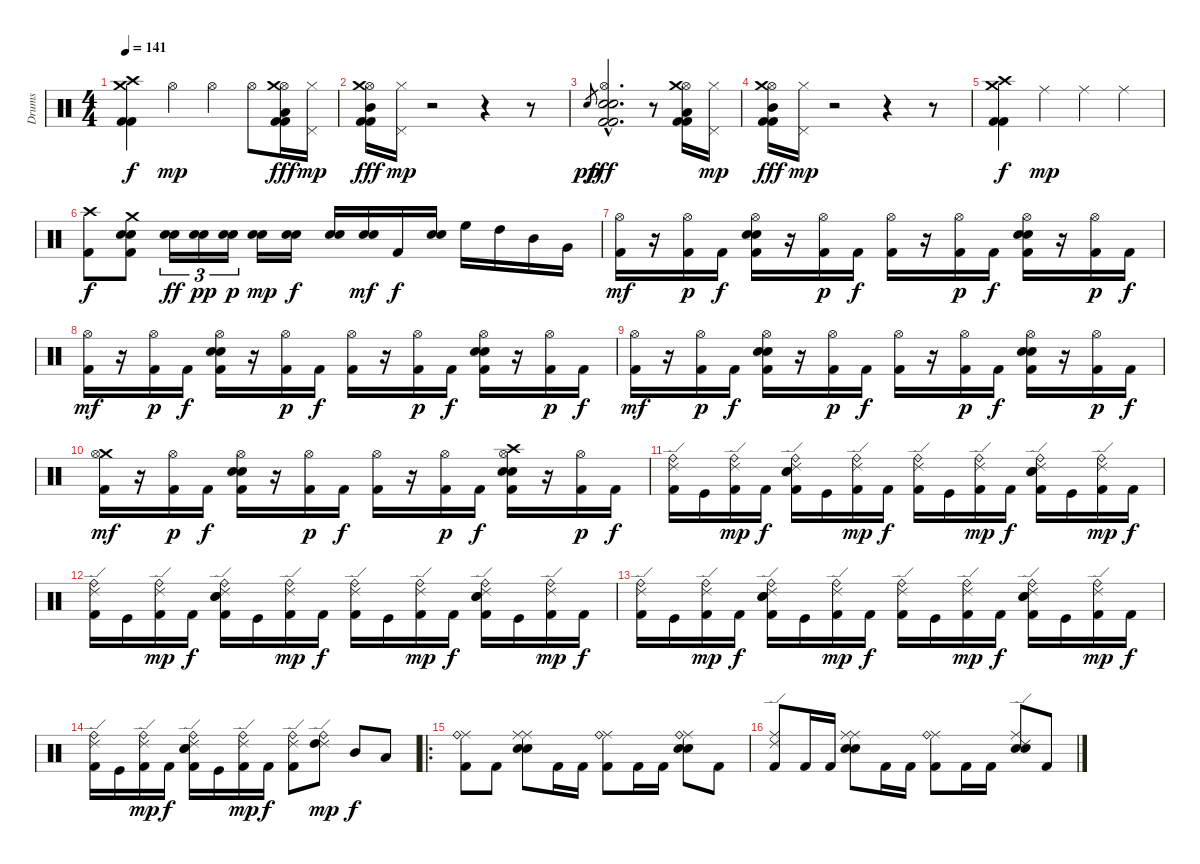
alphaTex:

\track ("Drums" "Drums") {instrument percussion}
\staff {score}
\articulation defaults
\ts (4 4)
\tempo 141
\clef neutral
\ks c
("Crash high (hit)" "Crash medium (hit)" "Kick (hit) 2" "Kick (hit) 2").4{dy f} "Hi-Hat (open)".4{dy mp} "Hi-Hat (open)".4 "Hi-Hat (open)".8 ("Hi-Hat (open)" "Crash medium (hit)" "Low Tom (hit)" "Kick (hit) 2" "Kick (hit) 2").16{dy fff} ("Pedal Hi-Hat (hit)" "Hi-Hat (closed)").16{dy mp} |
("Hi-Hat (open)" "Crash medium (hit)" "Mid Tom (hit)" "Kick (hit) 2" "Kick (hit) 2").16{dy fff} ("Pedal Hi-Hat (hit)" "Hi-Hat (closed)").16{dy mp} r.2 r.4 r.8 |
"Electric Snare (hit)".8{gr dy pp} ("Hi-Hat (open)"{hac} "Electric Snare (hit)"{hac} "Snare (hit) 2"{hac} "Kick (hit) 2"{hac} "Kick (hit) 2"{hac}).2{d dy fff} r.8 ("Hi-Hat (open)" "Crash medium (hit)" "Low Tom (hit)" "Kick (hit) 2" "Kick (hit) 2").16 ("Pedal Hi-Hat (hit)" "Hi-Hat (closed)").16{dy mp} |
("Hi-Hat (open)" "Crash medium (hit)" "Mid Tom (hit)" "Kick (hit) 2" "Kick (hit) 2").16{dy fff} ("Pedal Hi-Hat (hit)" "Hi-Hat (closed)").16{dy mp} r.2 r.4 r.8 |
("Crash high (hit)" "Crash medium (hit)" "Kick (hit) 2" "Kick (hit) 2").4{dy f} "Ride (middle)".4{dy mp} "Ride (middle)".4 "Ride (middle)".4 |
("Crash high (hit)" "Kick (hit) 2").8{dy f} ("Crash medium (hit)" "Snare (hit) 2" "Electric Snare (hit)" "Kick (hit) 2").8 ("Snare (hit) 2" "Electric Snare (hit)").16{tu (3 2) dy ff} ("Snare (hit) 2" "Electric Snare (hit)").16{tu (3 2) dy pp} ("Snare (hit) 2" "Electric Snare (hit)").16{tu (3 2) dy p} ("Snare (hit) 2" "Electric Snare (hit)").16{dy mp} ("Snare (hit) 2" "Electric Snare (hit)").16{dy f} ("Snare (hit) 2" "Electric Snare (hit)").16 ("Snare (hit) 2" "Electric Snare (hit)").16{dy mf} "Kick (hit) 2".16{dy f} ("Snare (hit) 2" "Electric Snare (hit)").16 "High Floor Tom (hit)".16 "High Tom (hit)".16 "Mid Tom (hit)".16 "Very Low Tom (hit)".16 |
("Hi-Hat (open)" "Kick (hit) 2").16{dy mf} r.16 ("Hi-Hat (open)" "Kick (hit) 2").16{dy p} "Kick (hit) 2".16{dy f} ("Hi-Hat (open)" "Electric Snare (hit)" "Snare (hit) 2" "Kick (hit) 2").16 r.16 ("Hi-Hat (open)" "Kick (hit) 2").16{dy p} "Kick (hit) 2".16{dy f} ("Hi-Hat (open)" "Kick (hit) 2").16 r.16 ("Hi-Hat (open)" "Kick (hit) 2").16{dy p} "Kick (hit) 2".16{dy f} ("Hi-Hat (open)" "Electric Snare (hit)" "Snare (hit) 2" "Kick (hit) 2").16 r.16 ("Hi-Hat (open)" "Kick (hit) 2").16{dy p} "Kick (hit) 2".16{dy f} |
("Hi-Hat (open)" "Kick (hit) 2").16{dy mf} r.16 ("Hi-Hat (open)" "Kick (hit) 2").16{dy p} "Kick (hit) 2".16{dy f} ("Hi-Hat (open)" "Electric Snare (hit)" "Snare (hit) 2" "Kick (hit) 2").16 r.16 ("Hi-Hat (open)" "Kick (hit) 2").16{dy p} "Kick (hit) 2".16{dy f} ("Hi-Hat (open)" "Kick (hit) 2").16 r.16 ("Hi-Hat (open)" "Kick (hit) 2").16{dy p} "Kick (hit) 2".16{dy f} ("Hi-Hat (open)" "Electric Snare (hit)" "Snare (hit) 2" "Kick (hit) 2").16 r.16 ("Hi-Hat (open)" "Kick (hit) 2").16{dy p} "Kick (hit) 2".16{dy f} |
("Hi-Hat (open)" "Kick (hit) 2").16{dy mf} r.16 ("Hi-Hat (open)" "Kick (hit) 2").16{dy p} "Kick (hit) 2".16{dy f} ("Hi-Hat (open)" "Electric Snare (hit)" "Snare (hit) 2" "Kick (hit) 2").16 r.16 ("Hi-Hat (open)" "Kick (hit) 2").16{dy p} "Kick (hit) 2".16{dy f} ("Hi-Hat (open)" "Kick (hit) 2").16 r.16 ("Hi-Hat (open)" "Kick (hit) 2").16{dy p} "Kick (hit) 2".16{dy f} ("Hi-Hat (open)" "Electric Snare (hit)" "Snare (hit) 2" "Kick (hit) 2").16 r.16 ("Hi-Hat (open)" "Kick (hit) 2").16{dy p} "Kick (hit) 2".16{dy f} |
("Crash medium (hit)" "Hi-Hat (open)" "Kick (hit) 2").16{dy mf} r.16 ("Hi-Hat (open)" "Kick (hit) 2").16{dy p} "Kick (hit) 2".16{dy f} ("Hi-Hat (open)" "Electric Snare (hit)" "Snare (hit) 2" "Kick (hit) 2").16 r.16 ("Hi-Hat (open)" "Kick (hit) 2").16{dy p} "Kick (hit) 2".16{dy f} ("Hi-Hat (open)" "Kick (hit) 2").16 r.16 ("Hi-Hat (open)" "Kick (hit) 2").16{dy p} "Kick (hit) 2".16{dy f} ("Crash high (hit)" "Hi-Hat (open)" "Electric Snare (hit)" "Snare (hit) 2" "Kick (hit) 2").16 r.16 ("Hi-Hat (open)" "Kick (hit) 2").16{dy p} "Kick (hit) 2".16{dy f} |
("Ride (edge) 2" "Ride (bell)" "Kick (hit) 2").16 "Kick (hit)".16 ("Ride (edge) 2" "Ride (bell)" "Kick (hit) 2").16{dy mp} "Kick (hit) 2".16{dy f} ("Ride (edge) 2" "Ride (bell)" "Electric Snare (hit)" "Snare (hit) 2" "Kick (hit) 2").16 "Kick (hit)".16 ("Ride (edge) 2" "Ride (bell)" "Kick (hit) 2").16{dy mp} "Kick (hit) 2".16{dy f} ("Ride (edge) 2" "Ride (bell)" "Kick (hit) 2").16 "Kick (hit)".16 ("Ride (edge) 2" "Ride (bell)" "Kick (hit) 2").16{dy mp} "Kick (hit) 2".16{dy f} ("Ride (edge) 2" "Ride (bell)" "Electric Snare (hit)" "Snare (hit) 2" "Kick (hit) 2").16 "Kick (hit)".16 ("Ride (edge) 2" "Ride (bell)" "Kick (hit) 2").16{dy mp} "Kick (hit) 2".16{dy f} |
("Ride (edge) 2" "Ride (bell)" "Kick (hit) 2").16 "Kick (hit)".16 ("Ride (edge) 2" "Ride (bell)" "Kick (hit) 2").16{dy mp} "Kick (hit) 2".16{dy f} ("Ride (edge) 2" "Ride (bell)" "Electric Snare (hit)" "Snare (hit) 2" "Kick (hit) 2").16 "Kick (hit)".16 ("Ride (edge) 2" "Ride (bell)" "Kick (hit) 2").16{dy mp} "Kick (hit) 2".16{dy f} ("Ride (edge) 2" "Ride (bell)" "Kick (hit) 2").16 "Kick (hit)".16 ("Ride (edge) 2" "Ride (bell)" "Kick (hit) 2").16{dy mp} "Kick (hit) 2".16{dy f} ("Ride (edge) 2" "Ride (bell)" "Electric Snare (hit)" "Snare (hit) 2" "Kick (hit) 2").16 "Kick (hit)".16 ("Ride (edge) 2" "Ride (bell)" "Kick (hit) 2").16{dy mp} "Kick (hit) 2".16{dy f} |
("Ride (edge) 2" "Ride (bell)" "Kick (hit) 2").16 "Kick (hit)".16 ("Ride (edge) 2" "Ride (bell)" "Kick (hit) 2").16{dy mp} "Kick (hit) 2".16{dy f} ("Ride (edge) 2" "Ride (bell)" "Electric Snare (hit)" "Snare (hit) 2" "Kick (hit) 2").16 "Kick (hit)".16 ("Ride (edge) 2" "Ride (bell)" "Kick (hit) 2").16{dy mp} "Kick (hit) 2".16{dy f} ("Ride (edge) 2" "Ride (bell)" "Kick (hit) 2").16 "Kick (hit)".16 ("Ride (edge) 2" "Ride (bell)" "Kick (hit) 2").16{dy mp} "Kick (hit) 2".16{dy f} ("Ride (edge) 2" "Ride (bell)" "Electric Snare (hit)" "Snare (hit) 2" "Kick (hit) 2").16 "Kick (hit)".16 ("Ride (edge) 2" "Ride (bell)" "Kick (hit) 2").16{dy mp} "Kick (hit) 2".16{dy f} |
("Ride (edge) 2" "Ride (bell)" "Kick (hit) 2").16 "Kick (hit)".16 ("Ride (edge) 2" "Ride (bell)" "Kick (hit) 2").16{dy mp} "Kick (hit) 2".16{dy f} ("Ride (edge) 2" "Ride (bell)" "Electric Snare (hit)" "Snare (hit) 2" "Kick (hit) 2").16 "Kick (hit)".16 ("Ride (edge) 2" "Ride (bell)" "Kick (hit) 2").16{dy mp} "Kick (hit) 2".16{dy f} ("Ride (edge) 2" "Ride (bell)" "Kick (hit) 2").8 ("Ride (edge) 2" "Ride (bell)" "High Tom (hit)").8{dy mp} "Mid Tom (hit)".8{dy f} "Low Tom (hit)".8 |
\ro
("Ride (middle)" "Ride (bell)" "Kick (hit) 2").8 "Kick (hit) 2".8 ("Ride (middle)" "Ride (middle)" "Electric Snare (hit)" "Snare (hit) 2").8 "Kick (hit) 2".16 "Kick (hit) 2".16 ("Ride (middle)" "Ride (bell)" "Kick (hit) 2").8 "Kick (hit) 2".16 "Kick (hit) 2".16 ("Ride (middle)" "Ride (bell)" "Electric Snare (hit)" "Snare (hit) 2").8 "Kick (hit) 2".8 |
("Ride (middle)" "Ride (edge) 2" "Kick (hit) 2").8 "Kick (hit) 2".16 "Kick (hit) 2".16 ("Ride (middle)" "Ride (middle)" "Electric Snare (hit)" "Snare (hit) 2").8 "Kick (hit) 2".16 "Kick (hit) 2".16 ("Ride (middle)" "Ride (bell)" "Kick (hit) 2").8 "Kick (hit) 2".16 "Kick (hit) 2".16 ("Ride (middle)" "Ride (edge) 2" "Electric Snare (hit)" "Snare (hit) 2").8 "Kick (hit) 2".8
